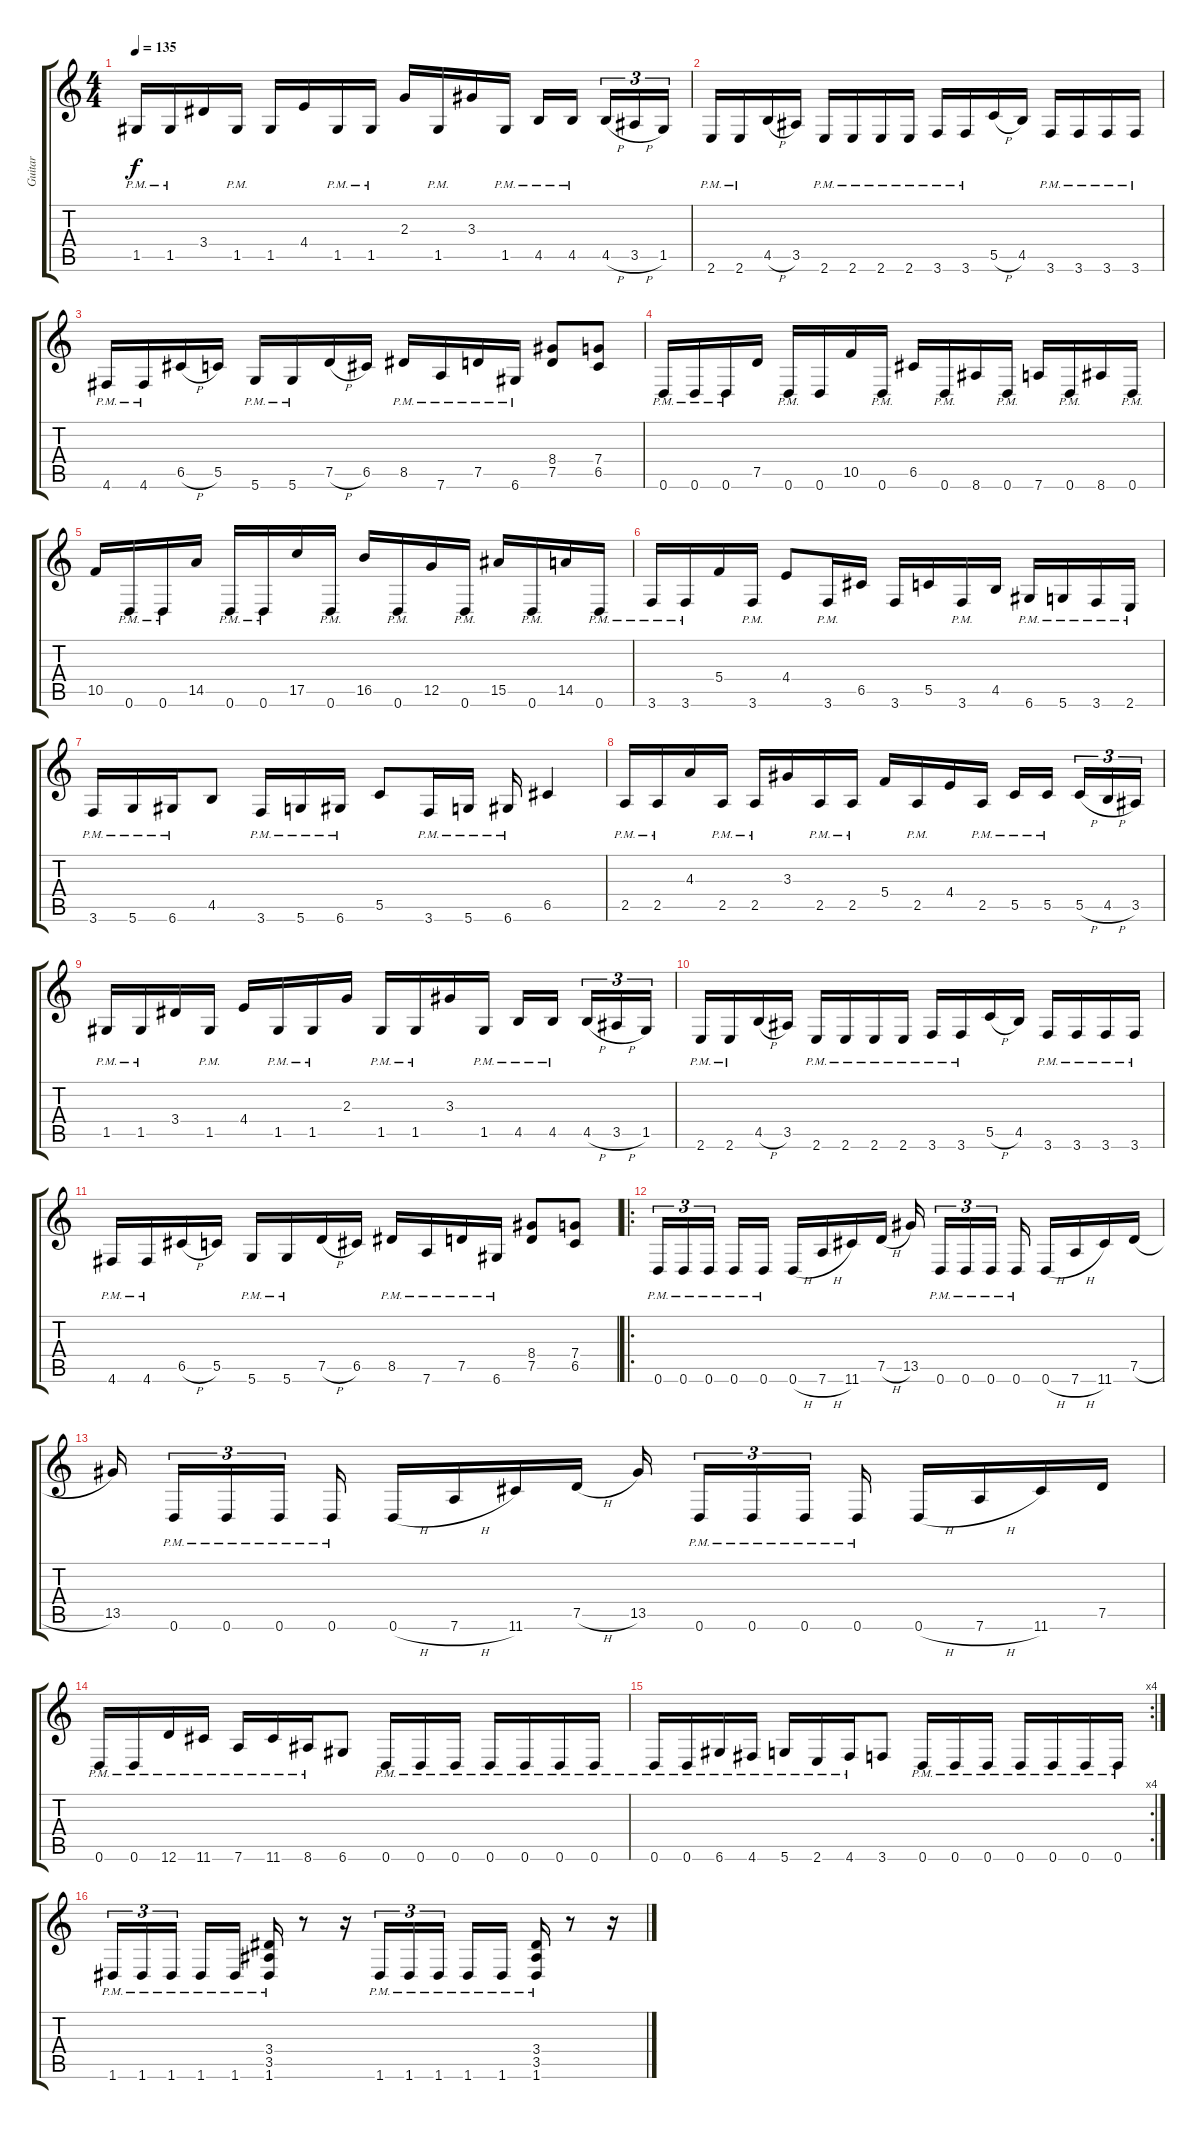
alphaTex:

\track ("Guitar" "Guitar") {instrument distortionguitar}
\staff {score tabs}
\tuning (D4 A3 F3 C3 G2 D2) {hide}
\ts (4 4)
\tempo 135
\clef g2
\ks c
1.5{pm}.16{dy f} 1.5{pm}.16 3.4.16 1.5{pm}.16 1.5.16 4.4.16 1.5{pm}.16 1.5{pm}.16 2.3.16 1.5{pm}.16 3.3.16 1.5{pm}.16 4.5{pm}.16 4.5{pm}.16{beam splitsecondary} 4.5{h}.16{tu (3 2)} 3.5{h}.16{tu (3 2)} 1.5.16{tu (3 2)} |
2.6{pm}.16 2.6{pm}.16 4.5{h}.16 3.5.16 2.6{pm}.16 2.6{pm}.16 2.6{pm}.16 2.6{pm}.16 3.6{pm}.16 3.6{pm}.16 5.5{h}.16 4.5.16 3.6{pm}.16 3.6{pm}.16 3.6{pm}.16 3.6{pm}.16 |
4.6{pm}.16 4.6{pm}.16 6.5{h}.16 5.5.16 5.6{pm}.16 5.6{pm}.16 7.5{h}.16 6.5.16 8.5{pm}.16 7.6{pm}.16 7.5{pm}.16 6.6{pm}.16 (8.4 7.5).8 (7.4 6.5).8 |
0.6{pm}.16 0.6{pm}.16 0.6{pm}.16 7.5.16 0.6{pm}.16 0.6.16 10.5.16 0.6{pm}.16 6.5.16 0.6{pm}.16 8.6.16 0.6{pm}.16 7.6.16 0.6{pm}.16 8.6.16 0.6{pm}.16 |
10.5.16 0.6{pm}.16 0.6{pm}.16 14.5.16 0.6{pm}.16 0.6{pm}.16 17.5.16 0.6{pm}.16 16.5.16 0.6{pm}.16 12.5.16 0.6{pm}.16 15.5.16 0.6{pm}.16 14.5.16 0.6{pm}.16 |
3.6{pm}.16 3.6{pm}.16 5.4.16 3.6{pm}.16 4.4.8 3.6{pm}.16 6.5.16 3.6.16 5.5.16 3.6{pm}.16 4.5.16 6.6{pm}.16 5.6{pm}.16 3.6{pm}.16 2.6{pm}.16 |
3.6{pm}.16 5.6{pm}.16 6.6{pm}.16 4.5.8 3.6{pm}.16 5.6{pm}.16 6.6{pm}.16 5.5.8 3.6{pm}.16 5.6{pm}.16 6.6{pm}.16 6.5.4 |
2.5{pm}.16 2.5{pm}.16 4.3.16 2.5{pm}.16 2.5{pm}.16 3.3.16 2.5{pm}.16 2.5{pm}.16 5.4.16 2.5{pm}.16 4.4.16 2.5{pm}.16 5.5{pm}.16 5.5{pm}.16{beam splitsecondary} 5.5{h}.16{tu (3 2)} 4.5{h}.16{tu (3 2)} 3.5.16{tu (3 2)} |
1.5{pm}.16 1.5{pm}.16 3.4.16 1.5{pm}.16 4.4.16 1.5{pm}.16 1.5{pm}.16 2.3.16 1.5{pm}.16 1.5{pm}.16 3.3.16 1.5{pm}.16 4.5{pm}.16 4.5{pm}.16{beam splitsecondary} 4.5{h}.16{tu (3 2)} 3.5{h}.16{tu (3 2)} 1.5.16{tu (3 2)} |
2.6{pm}.16 2.6{pm}.16 4.5{h}.16 3.5.16 2.6{pm}.16 2.6{pm}.16 2.6{pm}.16 2.6{pm}.16 3.6{pm}.16 3.6{pm}.16 5.5{h}.16 4.5.16 3.6{pm}.16 3.6{pm}.16 3.6{pm}.16 3.6{pm}.16 |
4.6{pm}.16 4.6{pm}.16 6.5{h}.16 5.5.16 5.6{pm}.16 5.6{pm}.16 7.5{h}.16 6.5.16 8.5{pm}.16 7.6{pm}.16 7.5{pm}.16 6.6{pm}.16 (8.4 7.5).8 (7.4 6.5).8 |
\ro
0.6{pm}.16{tu (3 2)} 0.6{pm}.16{tu (3 2)} 0.6{pm}.16{tu (3 2) beam splitsecondary} 0.6{pm}.16 0.6{pm}.16 0.6{h}.16 7.6{h}.16 11.6.16 7.5{h}.16 13.5.16{beam splitsecondary} 0.6{pm}.16{tu (3 2)} 0.6{pm}.16{tu (3 2)} 0.6{pm}.16{tu (3 2) beam splitsecondary} 0.6{pm}.16 0.6{h}.16 7.6{h}.16 11.6.16 7.5{h}.16 |
13.5.16{beam splitsecondary} 0.6{pm}.16{tu (3 2)} 0.6{pm}.16{tu (3 2)} 0.6{pm}.16{tu (3 2) beam splitsecondary} 0.6{pm}.16 0.6{h}.16 7.6{h}.16 11.6.16 7.5{h}.16 13.5.16{beam splitsecondary} 0.6{pm}.16{tu (3 2)} 0.6{pm}.16{tu (3 2)} 0.6{pm}.16{tu (3 2) beam splitsecondary} 0.6{pm}.16 0.6{h}.16 7.6{h}.16 11.6.16 7.5.16 |
0.6{pm}.16 0.6{pm}.16 12.6{pm}.16 11.6{pm}.16 7.6{pm}.16 11.6{pm}.16 8.6{pm}.16 6.6.8 0.6{pm}.16 0.6{pm}.16 0.6{pm}.16 0.6{pm}.16 0.6{pm}.16 0.6{pm}.16 0.6{pm}.16 |
\rc 4
0.6{pm}.16 0.6{pm}.16 6.6{pm}.16 4.6{pm}.16 5.6{pm}.16 2.6{pm}.16 4.6{pm}.16 3.6.8 0.6{pm}.16 0.6{pm}.16 0.6{pm}.16 0.6{pm}.16 0.6{pm}.16 0.6{pm}.16 0.6{pm}.16 |
1.6{pm}.16{tu (3 2)} 1.6{pm}.16{tu (3 2)} 1.6{pm}.16{tu (3 2) beam splitsecondary} 1.6{pm}.16 1.6{pm}.16 (3.4 3.5 1.6{pm}).16 r.8 r.16 1.6{pm}.16{tu (3 2)} 1.6{pm}.16{tu (3 2)} 1.6{pm}.16{tu (3 2) beam splitsecondary} 1.6{pm}.16 1.6{pm}.16 (3.4 3.5 1.6{pm}).16 r.8 r.16
